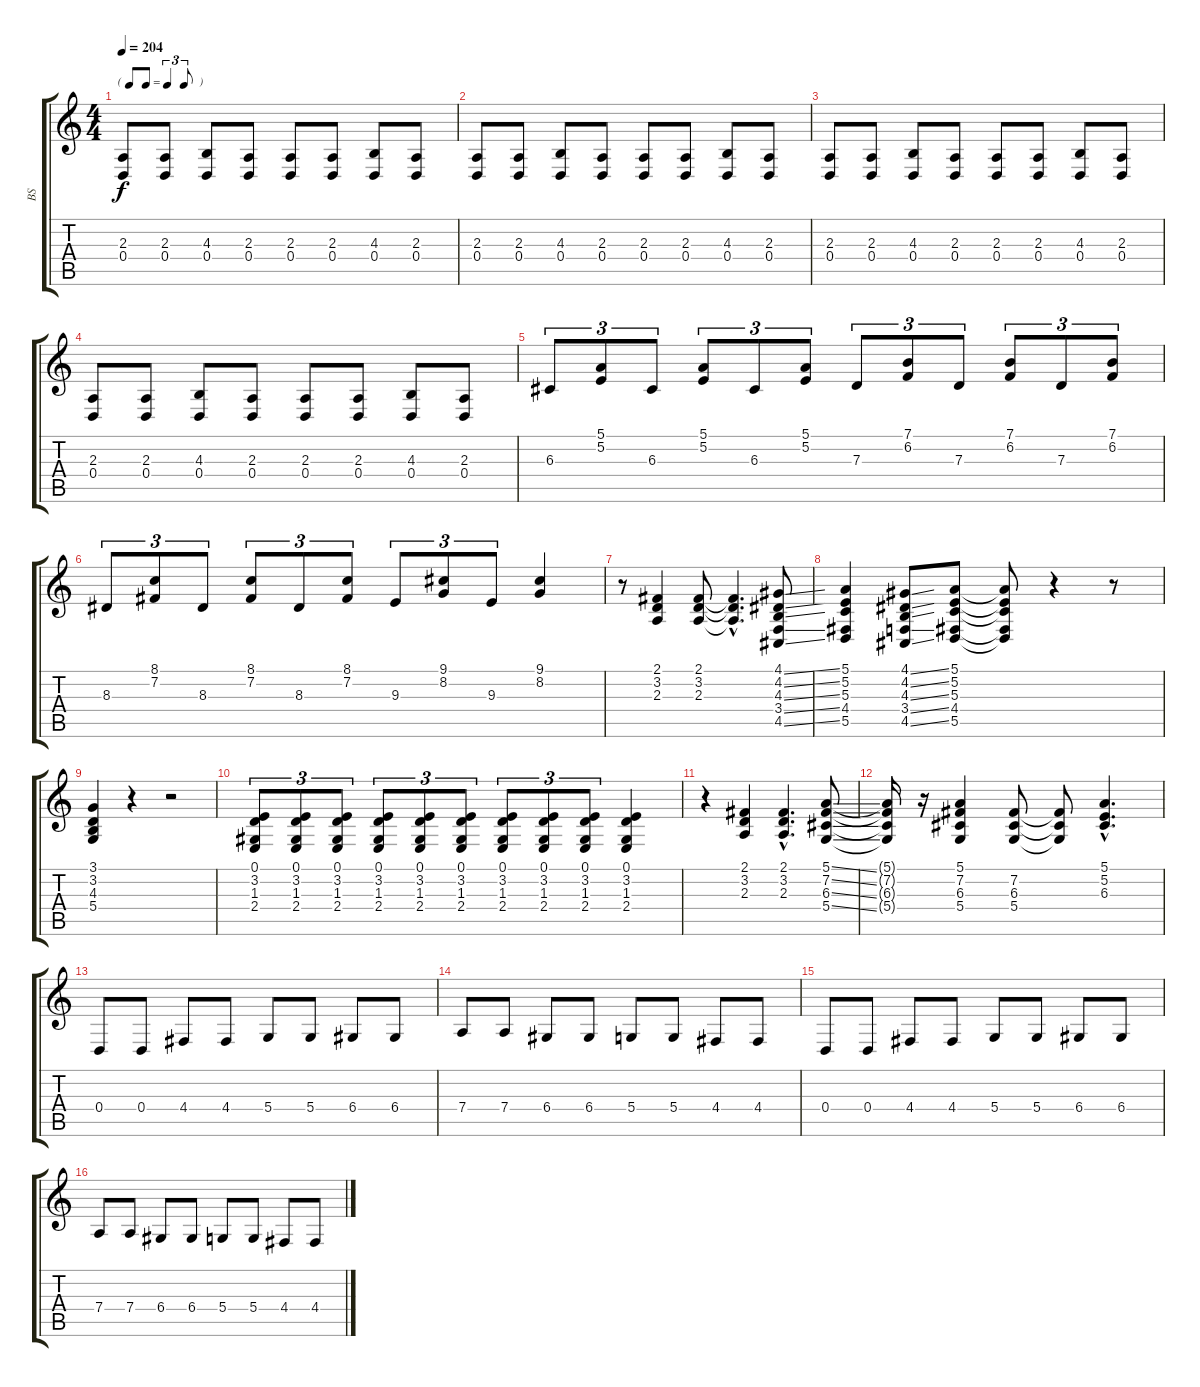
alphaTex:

\track ("BS" "BS") {instrument lead8bassandlead}
\staff {score tabs}
\tuning (E4 B3 G3 D3 A2 E2) {hide}
\ts (4 4)
\tf triplet8th
\tempo 204
\clef g2
\ks c
(2.3 0.4).8{dy f} (2.3 0.4).8 (4.3 0.4).8 (2.3 0.4).8 (2.3 0.4).8 (2.3 0.4).8 (4.3 0.4).8 (2.3 0.4).8 |
(2.3 0.4).8 (2.3 0.4).8 (4.3 0.4).8 (2.3 0.4).8 (2.3 0.4).8 (2.3 0.4).8 (4.3 0.4).8 (2.3 0.4).8 |
(2.3 0.4).8 (2.3 0.4).8 (4.3 0.4).8 (2.3 0.4).8 (2.3 0.4).8 (2.3 0.4).8 (4.3 0.4).8 (2.3 0.4).8 |
(2.3 0.4).8 (2.3 0.4).8 (4.3 0.4).8 (2.3 0.4).8 (2.3 0.4).8 (2.3 0.4).8 (4.3 0.4).8 (2.3 0.4).8 |
6.3.8{tu (3 2)} (5.1 5.2).8{tu (3 2)} 6.3.8{tu (3 2)} (5.1 5.2).8{tu (3 2)} 6.3.8{tu (3 2)} (5.1 5.2).8{tu (3 2)} 7.3.8{tu (3 2)} (7.1 6.2).8{tu (3 2)} 7.3.8{tu (3 2)} (7.1 6.2).8{tu (3 2)} 7.3.8{tu (3 2)} (7.1 6.2).8{tu (3 2)} |
8.3.8{tu (3 2)} (8.1 7.2).8{tu (3 2)} 8.3.8{tu (3 2)} (8.1 7.2).8{tu (3 2)} 8.3.8{tu (3 2)} (8.1 7.2).8{tu (3 2)} 9.3.8{tu (3 2)} (9.1 8.2).8{tu (3 2)} 9.3.8{tu (3 2)} (9.1 8.2).4 |
r.8 (2.1 3.2 2.3).4 (2.1 3.2 2.3).8 (2.1{hac t} 3.2{hac t} 2.3{hac t}).4{d} (4.1{ss} 4.2{ss} 4.3{ss} 3.4{ss} 4.5{ss}).8 |
(5.1 5.2 5.3 4.4 5.5).4 (4.1{ss} 4.2{ss} 4.3{ss} 3.4{ss} 4.5{ss}).8 (5.1 5.2 5.3 4.4 5.5).8 (5.1{t} 5.2{t} 5.3{t} 4.4{t} 5.5{t}).8 r.4 r.8 |
(3.1 3.2 4.3 5.4).4 r.4 r.2 |
(0.1 3.2 1.3 2.4).8{tu (3 2)} (0.1 3.2 1.3 2.4).8{tu (3 2)} (0.1 3.2 1.3 2.4).8{tu (3 2)} (0.1 3.2 1.3 2.4).8{tu (3 2)} (0.1 3.2 1.3 2.4).8{tu (3 2)} (0.1 3.2 1.3 2.4).8{tu (3 2)} (0.1 3.2 1.3 2.4).8{tu (3 2)} (0.1 3.2 1.3 2.4).8{tu (3 2)} (0.1 3.2 1.3 2.4).8{tu (3 2)} (0.1 3.2 1.3 2.4).4 |
r.4 (2.1 3.2 2.3).4 (2.1{hac} 3.2{hac} 2.3{hac}).4{d} (5.1{ss} 7.2{ss} 6.3{ss} 5.4{ss}).8 |
(5.1{t} 7.2{t} 6.3{t} 5.4{t}).16 r.16 (5.1 7.2 6.3 5.4).4 (7.2 6.3 5.4).8 (7.2{t} 6.3{t} 5.4{t}).8 (5.1{hac} 5.2{hac} 6.3{hac}).4{d} |
0.4.8 0.4.8 4.4.8 4.4.8 5.4.8 5.4.8 6.4.8 6.4.8 |
7.4.8 7.4.8 6.4.8 6.4.8 5.4.8 5.4.8 4.4.8 4.4.8 |
0.4.8 0.4.8 4.4.8 4.4.8 5.4.8 5.4.8 6.4.8 6.4.8 |
7.4.8 7.4.8 6.4.8 6.4.8 5.4.8 5.4.8 4.4.8 4.4.8
